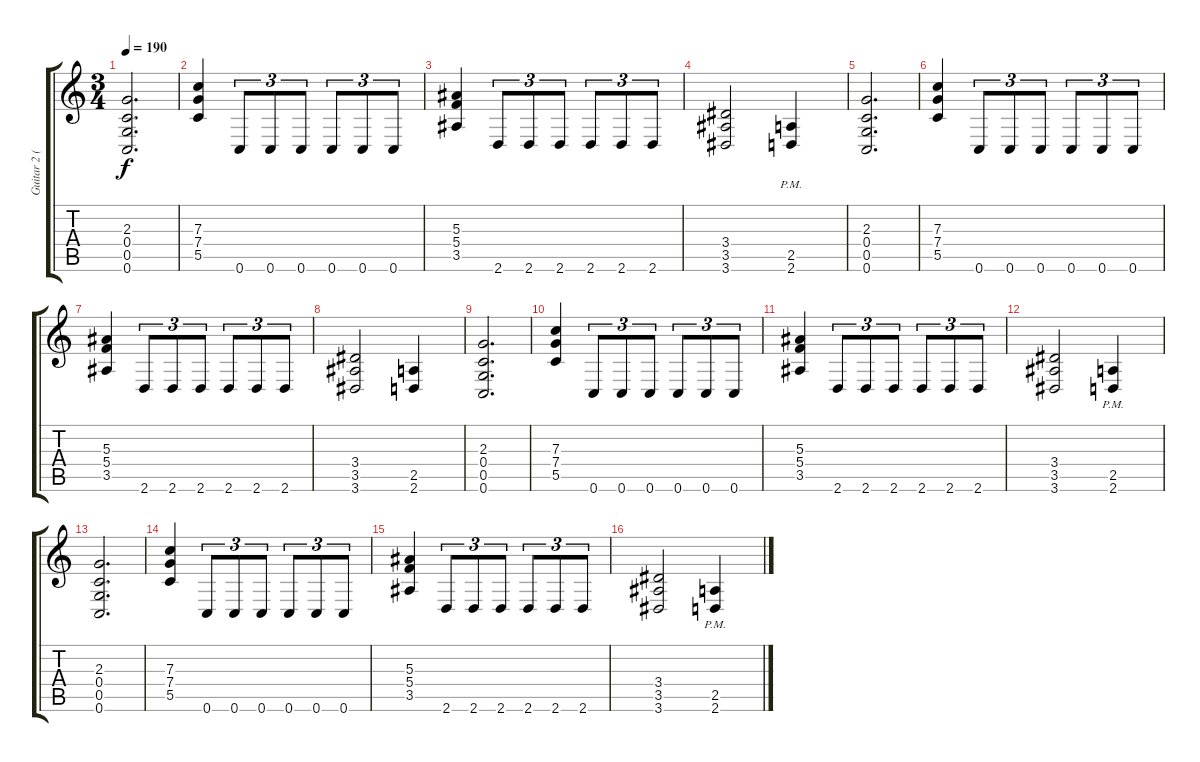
\track ("Guitar 2 (Jari)" "Guitar 2 (") {instrument distortionguitar}
\staff {score tabs}
\tuning (D4 A3 F3 C3 G2 C2) {hide}
\ts (3 4)
\tempo 190
\clef g2
\ks c
(2.3 0.4 0.5 0.6).2{d dy f} |
(7.3 7.4 5.5).4 0.6.8{tu (3 2)} 0.6.8{tu (3 2)} 0.6.8{tu (3 2)} 0.6.8{tu (3 2)} 0.6.8{tu (3 2)} 0.6.8{tu (3 2)} |
(5.3 5.4 3.5).4 2.6.8{tu (3 2)} 2.6.8{tu (3 2)} 2.6.8{tu (3 2)} 2.6.8{tu (3 2)} 2.6.8{tu (3 2)} 2.6.8{tu (3 2)} |
(3.4 3.5 3.6).2 (2.5{pm} 2.6{pm}).4 |
(2.3 0.4 0.5 0.6).2{d} |
(7.3 7.4 5.5).4 0.6.8{tu (3 2)} 0.6.8{tu (3 2)} 0.6.8{tu (3 2)} 0.6.8{tu (3 2)} 0.6.8{tu (3 2)} 0.6.8{tu (3 2)} |
(5.3 5.4 3.5).4 2.6.8{tu (3 2)} 2.6.8{tu (3 2)} 2.6.8{tu (3 2)} 2.6.8{tu (3 2)} 2.6.8{tu (3 2)} 2.6.8{tu (3 2)} |
(3.4 3.5 3.6).2 (2.5 2.6).4 |
(2.3 0.4 0.5 0.6).2{d} |
(7.3 7.4 5.5).4 0.6.8{tu (3 2)} 0.6.8{tu (3 2)} 0.6.8{tu (3 2)} 0.6.8{tu (3 2)} 0.6.8{tu (3 2)} 0.6.8{tu (3 2)} |
(5.3 5.4 3.5).4 2.6.8{tu (3 2)} 2.6.8{tu (3 2)} 2.6.8{tu (3 2)} 2.6.8{tu (3 2)} 2.6.8{tu (3 2)} 2.6.8{tu (3 2)} |
(3.4 3.5 3.6).2 (2.5{pm} 2.6{pm}).4 |
(2.3 0.4 0.5 0.6).2{d} |
(7.3 7.4 5.5).4 0.6.8{tu (3 2)} 0.6.8{tu (3 2)} 0.6.8{tu (3 2)} 0.6.8{tu (3 2)} 0.6.8{tu (3 2)} 0.6.8{tu (3 2)} |
(5.3 5.4 3.5).4 2.6.8{tu (3 2)} 2.6.8{tu (3 2)} 2.6.8{tu (3 2)} 2.6.8{tu (3 2)} 2.6.8{tu (3 2)} 2.6.8{tu (3 2)} |
(3.4 3.5 3.6).2 (2.5{pm} 2.6{pm}).4
